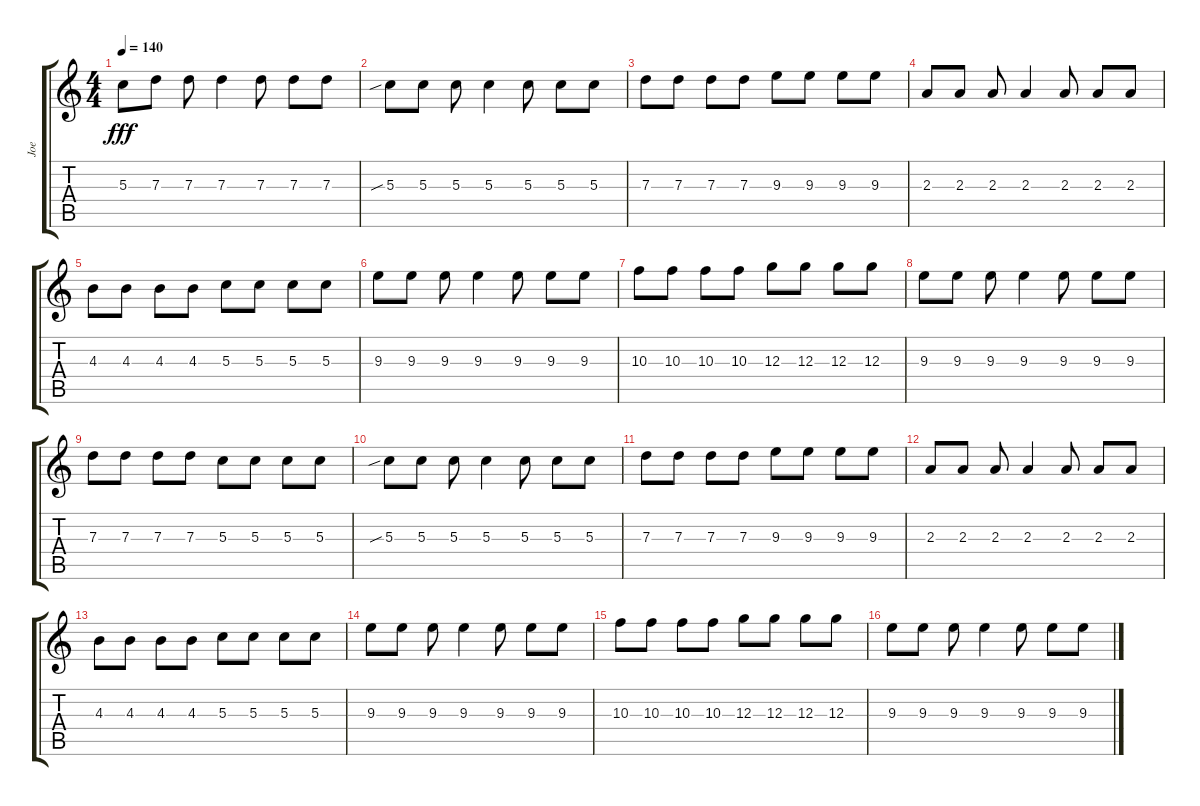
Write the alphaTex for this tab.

\track ("Joe" "Joe") {instrument overdrivenguitar}
\staff {score tabs}
\tuning (E4 C4 G3 D3 A2 E2) {hide}
\ts (4 4)
\tempo 140
\clef g2
\ks c
5.3.8{dy fff} 7.3.8 7.3.8 7.3.4 7.3.8 7.3.8 7.3.8 |
5.3{sib}.8 5.3.8 5.3.8 5.3.4 5.3.8 5.3.8 5.3.8 |
7.3.8 7.3.8 7.3.8 7.3.8 9.3.8 9.3.8 9.3.8 9.3.8 |
2.3.8 2.3.8 2.3.8 2.3.4 2.3.8 2.3.8 2.3.8 |
4.3.8 4.3.8 4.3.8 4.3.8 5.3.8 5.3.8 5.3.8 5.3.8 |
9.3.8 9.3.8 9.3.8 9.3.4 9.3.8 9.3.8 9.3.8 |
10.3.8 10.3.8 10.3.8 10.3.8 12.3.8 12.3.8 12.3.8 12.3.8 |
9.3.8 9.3.8 9.3.8 9.3.4 9.3.8 9.3.8 9.3.8 |
7.3.8 7.3.8 7.3.8 7.3.8 5.3.8 5.3.8 5.3.8 5.3.8 |
5.3{sib}.8 5.3.8 5.3.8 5.3.4 5.3.8 5.3.8 5.3.8 |
7.3.8 7.3.8 7.3.8 7.3.8 9.3.8 9.3.8 9.3.8 9.3.8 |
2.3.8 2.3.8 2.3.8 2.3.4 2.3.8 2.3.8 2.3.8 |
4.3.8 4.3.8 4.3.8 4.3.8 5.3.8 5.3.8 5.3.8 5.3.8 |
9.3.8 9.3.8 9.3.8 9.3.4 9.3.8 9.3.8 9.3.8 |
10.3.8 10.3.8 10.3.8 10.3.8 12.3.8 12.3.8 12.3.8 12.3.8 |
9.3.8 9.3.8 9.3.8 9.3.4 9.3.8 9.3.8 9.3.8
